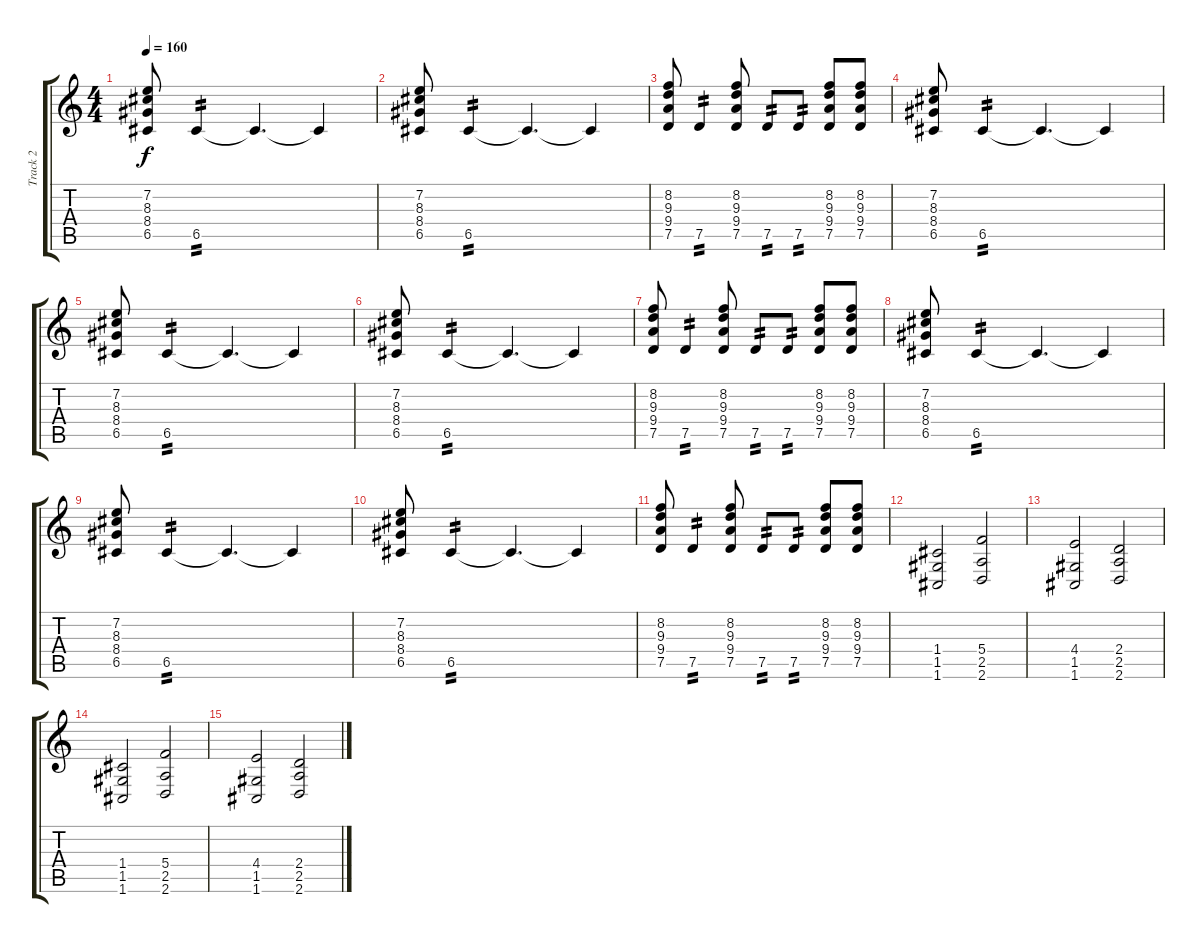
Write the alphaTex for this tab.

\track ("Track 2" "Track 2") {instrument distortionguitar}
\staff {score tabs}
\tuning (D4 A3 F3 C3 G2 C2) {hide}
\ts (4 4)
\tempo 160
\clef g2
\ks c
(7.2 8.3 8.4 6.5).8{dy f} 6.5.4{tp 2} 6.5{t}.4{d} 6.5{t}.4 |
(7.2 8.3 8.4 6.5).8 6.5.4{tp 2} 6.5{t}.4{d} 6.5{t}.4 |
(8.2 9.3 9.4 7.5).8 7.5.4{tp 2} (8.2 9.3 9.4 7.5).8 7.5.8{tp 2} 7.5.8{tp 2} (8.2 9.3 9.4 7.5).8 (8.2 9.3 9.4 7.5).8 |
(7.2 8.3 8.4 6.5).8 6.5.4{tp 2} 6.5{t}.4{d} 6.5{t}.4 |
(7.2 8.3 8.4 6.5).8 6.5.4{tp 2} 6.5{t}.4{d} 6.5{t}.4 |
(7.2 8.3 8.4 6.5).8 6.5.4{tp 2} 6.5{t}.4{d} 6.5{t}.4 |
(8.2 9.3 9.4 7.5).8 7.5.4{tp 2} (8.2 9.3 9.4 7.5).8 7.5.8{tp 2} 7.5.8{tp 2} (8.2 9.3 9.4 7.5).8 (8.2 9.3 9.4 7.5).8 |
(7.2 8.3 8.4 6.5).8 6.5.4{tp 2} 6.5{t}.4{d} 6.5{t}.4 |
(7.2 8.3 8.4 6.5).8 6.5.4{tp 2} 6.5{t}.4{d} 6.5{t}.4 |
(7.2 8.3 8.4 6.5).8 6.5.4{tp 2} 6.5{t}.4{d} 6.5{t}.4 |
(8.2 9.3 9.4 7.5).8 7.5.4{tp 2} (8.2 9.3 9.4 7.5).8 7.5.8{tp 2} 7.5.8{tp 2} (8.2 9.3 9.4 7.5).8 (8.2 9.3 9.4 7.5).8 |
(1.4 1.5 1.6).2 (5.4 2.5 2.6).2 |
(4.4 1.5 1.6).2 (2.4 2.5 2.6).2 |
(1.4 1.5 1.6).2 (5.4 2.5 2.6).2 |
(4.4 1.5 1.6).2 (2.4 2.5 2.6).2
